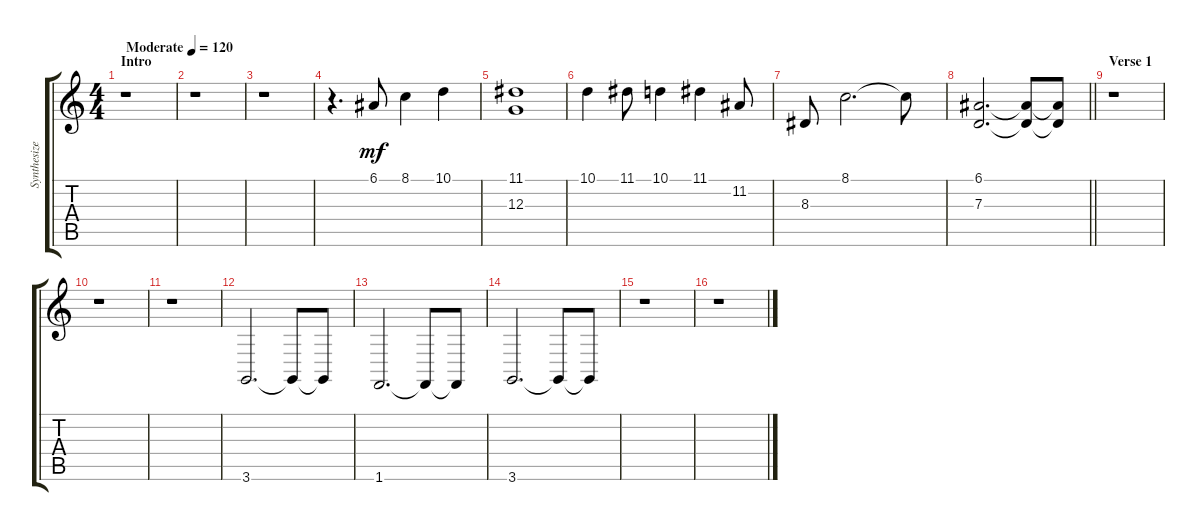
\track ("Synthesizer: David Lindley[Left]" "Synthesize") {instrument stringensemble1}
\staff {score tabs}
\tuning (E4 B3 G3 D3 A2 E2) {hide}
\ts (4 4)
\section ("" "Intro")
\tempo (120 "Moderate")
\clef g2
\ks c
r.1{dy mf instrument stringensemble1} |
r.1 |
r.1 |
r.4{d} 6.1.8 8.1.4 10.1.4 |
(11.1 12.3).1 |
10.1.4 11.1.8 10.1.4 11.1.4 11.2.8 |
8.3.8 8.1.2{d} 8.1{t}.8 |
\barLineRight lightlight
(6.1 7.3).2{d} (6.1{t} 7.3{t}).8 (6.1{t} 7.3{t}).8 |
\section ("" "Verse 1")
r.1 |
r.1 |
r.1 |
3.6.2{d} 3.6{t}.8 3.6{t}.8 |
1.6.2{d} 1.6{t}.8 1.6{t}.8 |
3.6.2{d} 3.6{t}.8 3.6{t}.8 |
r.1 |
r.1
